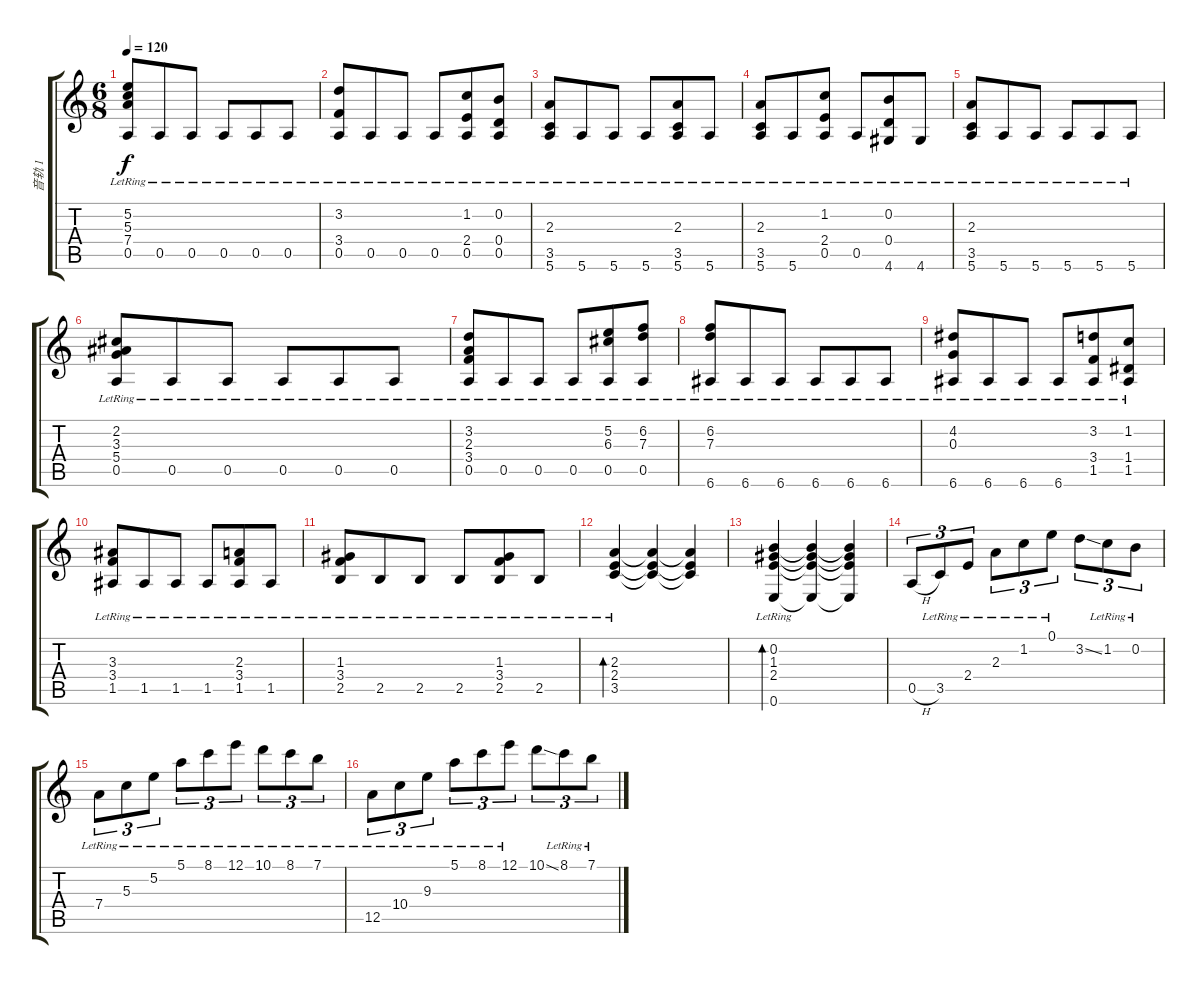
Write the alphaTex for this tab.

\track ("音轨 1" "音轨 1") {instrument acousticguitarsteel}
\staff {score tabs}
\tuning (E4 B3 G3 D3 A2 E2) {hide}
\ts (6 8)
\tempo 120
\clef g2
\ks c
(5.2{lr} 5.3{lr} 7.4{lr} 0.5{lr}).8{dy f} 0.5{lr}.8 0.5{lr}.8 0.5{lr}.8 0.5{lr}.8 0.5{lr}.8 |
(3.2{lr} 3.4{lr} 0.5{lr}).8 0.5{lr}.8 0.5{lr}.8 0.5{lr}.8 (1.2{lr} 2.4{lr} 0.5{lr}).8 (0.2{lr} 0.4{lr} 0.5{lr}).8 |
(2.3{lr} 3.5{lr} 5.6{lr}).8 5.6{lr}.8 5.6{lr}.8 5.6{lr}.8 (2.3{lr} 3.5{lr} 5.6{lr}).8 5.6{lr}.8 |
(2.3{lr} 3.5{lr} 5.6{lr}).8 5.6{lr}.8 (1.2{lr} 2.4{lr} 0.5{lr}).8 0.5{lr}.8 (0.2{lr} 0.4{lr} 4.6{lr}).8 4.6{lr}.8 |
(2.3{lr} 3.5{lr} 5.6{lr}).8 5.6{lr}.8 5.6{lr}.8 5.6{lr}.8 5.6{lr}.8 5.6{lr}.8 |
(2.2{lr} 3.3{lr} 5.4{lr} 0.5{lr}).8 0.5{lr}.8 0.5{lr}.8 0.5{lr}.8 0.5{lr}.8 0.5{lr}.8 |
(3.2{lr} 2.3{lr} 3.4{lr} 0.5{lr}).8 0.5{lr}.8 0.5{lr}.8 0.5{lr}.8 (5.2{lr} 6.3{lr} 0.5{lr}).8 (6.2{lr} 7.3{lr} 0.5{lr}).8 |
(6.2{lr} 7.3{lr} 6.6{lr}).8 6.6{lr}.8 6.6{lr}.8 6.6{lr}.8 6.6{lr}.8 6.6{lr}.8 |
(4.2{lr} 0.3{lr} 6.6{lr}).8 6.6{lr}.8 6.6{lr}.8 6.6{lr}.8 (3.2{lr} 3.4{lr} 1.5{lr}).8 (1.2{lr} 1.4{lr} 1.5{lr}).8 |
(3.3{lr} 3.4{lr} 1.5{lr}).8 1.5{lr}.8 1.5{lr}.8 1.5{lr}.8 (2.3{lr} 3.4{lr} 1.5{lr}).8 1.5{lr}.8 |
(1.3{lr} 3.4{lr} 2.5{lr}).8 2.5{lr}.8 2.5{lr}.8 2.5{lr}.8 (1.3{lr} 3.4{lr} 2.5{lr}).8 2.5{lr}.8 |
(2.3{lr} 2.4{lr} 3.5{lr}).4{bd 240} (2.3{t} 2.4{t} 3.5{t}).4 (2.3{t} 2.4{t} 3.5{t}).4 |
(0.2{lr} 1.3{lr} 2.4{lr} 0.6{lr}).4{bd 240} (0.2{t} 1.3{t} 2.4{t} 0.6{t}).4 (0.2{t} 1.3{t} 2.4{t} 0.6{t}).4 |
0.5{h}.8{tu (3 2)} 3.5{lr}.8{tu (3 2)} 2.4{lr}.8{tu (3 2)} 2.3{lr}.8{tu (3 2)} 1.2{lr}.8{tu (3 2)} 0.1{lr}.8{tu (3 2)} 3.2{ss}.8{tu (3 2)} 1.2{lr}.8{tu (3 2)} 0.2{lr}.8{tu (3 2)} |
7.4{lr}.8{tu (3 2)} 5.3{lr}.8{tu (3 2)} 5.2{lr}.8{tu (3 2)} 5.1{lr}.8{tu (3 2)} 8.1{lr}.8{tu (3 2)} 12.1{lr}.8{tu (3 2)} 10.1{lr}.8{tu (3 2)} 8.1{lr}.8{tu (3 2)} 7.1{lr}.8{tu (3 2)} |
12.5{lr}.8{tu (3 2)} 10.4{lr}.8{tu (3 2)} 9.3{lr}.8{tu (3 2)} 5.1{lr}.8{tu (3 2)} 8.1{lr}.8{tu (3 2)} 12.1{lr}.8{tu (3 2)} 10.1{ss}.8{tu (3 2)} 8.1{lr}.8{tu (3 2)} 7.1{lr}.8{tu (3 2)}
